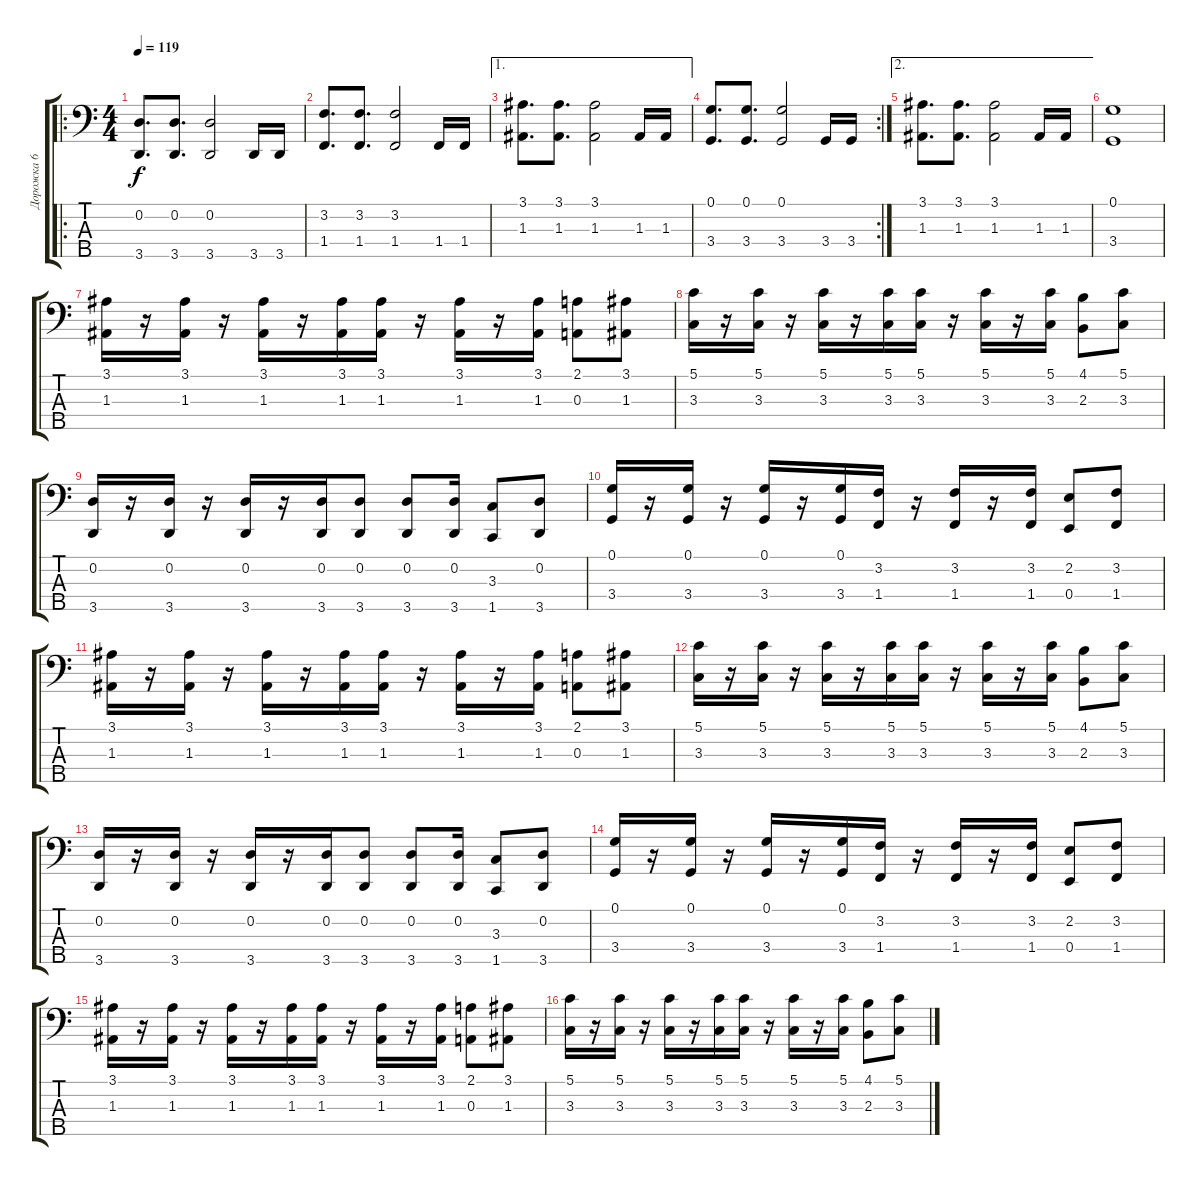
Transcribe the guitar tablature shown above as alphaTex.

\track ("Дорожка 6" "Дорожка 6") {instrument synthbass2}
\staff {score tabs}
\tuning (G2 D2 A1 E1 B0) {hide}
\ro
\ts (4 4)
\tempo 119
\clef f4
\ks c
(0.2 3.5).8{d dy f} (0.2 3.5).8{d} (0.2 3.5).2 3.5.16 3.5.16 |
(3.2 1.4).8{d} (3.2 1.4).8{d} (3.2 1.4).2 1.4.16 1.4.16 |
\ae 1
(3.1 1.3).8{d} (3.1 1.3).8{d} (3.1 1.3).2 1.3.16 1.3.16 |
\rc 2
(0.1 3.4).8{d} (0.1 3.4).8{d} (0.1 3.4).2 3.4.16 3.4.16 |
\ae 2
(3.1 1.3).8{d} (3.1 1.3).8{d} (3.1 1.3).2 1.3.16 1.3.16 |
(0.1 3.4).1 |
(3.1 1.3).16 r.16 (3.1 1.3).16 r.16 (3.1 1.3).16 r.16 (3.1 1.3).16 (3.1 1.3).16 r.16 (3.1 1.3).16 r.16 (3.1 1.3).16 (2.1 0.3).8 (3.1 1.3).8 |
(5.1 3.3).16 r.16 (5.1 3.3).16 r.16 (5.1 3.3).16 r.16 (5.1 3.3).16 (5.1 3.3).16 r.16 (5.1 3.3).16 r.16 (5.1 3.3).16 (4.1 2.3).8 (5.1 3.3).8 |
(0.2 3.5).16 r.16 (0.2 3.5).16 r.16 (0.2 3.5).16 r.16 (0.2 3.5).16 (0.2 3.5).8 (0.2 3.5).8 (0.2 3.5).16 (3.3 1.5).8 (0.2 3.5).8 |
(0.1 3.4).16 r.16 (0.1 3.4).16 r.16 (0.1 3.4).16 r.16 (0.1 3.4).16 (3.2 1.4).16 r.16 (3.2 1.4).16 r.16 (3.2 1.4).16 (2.2 0.4).8 (3.2 1.4).8 |
(3.1 1.3).16 r.16 (3.1 1.3).16 r.16 (3.1 1.3).16 r.16 (3.1 1.3).16 (3.1 1.3).16 r.16 (3.1 1.3).16 r.16 (3.1 1.3).16 (2.1 0.3).8 (3.1 1.3).8 |
(5.1 3.3).16 r.16 (5.1 3.3).16 r.16 (5.1 3.3).16 r.16 (5.1 3.3).16 (5.1 3.3).16 r.16 (5.1 3.3).16 r.16 (5.1 3.3).16 (4.1 2.3).8 (5.1 3.3).8 |
(0.2 3.5).16 r.16 (0.2 3.5).16 r.16 (0.2 3.5).16 r.16 (0.2 3.5).16 (0.2 3.5).8 (0.2 3.5).8 (0.2 3.5).16 (3.3 1.5).8 (0.2 3.5).8 |
(0.1 3.4).16 r.16 (0.1 3.4).16 r.16 (0.1 3.4).16 r.16 (0.1 3.4).16 (3.2 1.4).16 r.16 (3.2 1.4).16 r.16 (3.2 1.4).16 (2.2 0.4).8 (3.2 1.4).8 |
(3.1 1.3).16 r.16 (3.1 1.3).16 r.16 (3.1 1.3).16 r.16 (3.1 1.3).16 (3.1 1.3).16 r.16 (3.1 1.3).16 r.16 (3.1 1.3).16 (2.1 0.3).8 (3.1 1.3).8 |
(5.1 3.3).16 r.16 (5.1 3.3).16 r.16 (5.1 3.3).16 r.16 (5.1 3.3).16 (5.1 3.3).16 r.16 (5.1 3.3).16 r.16 (5.1 3.3).16 (4.1 2.3).8 (5.1 3.3).8
